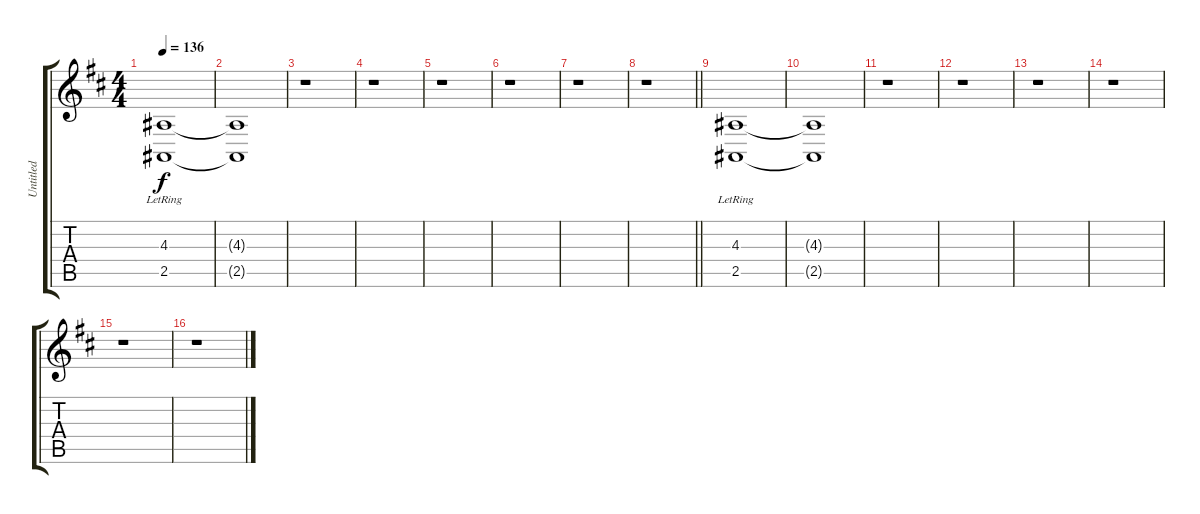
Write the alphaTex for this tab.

\track ("Untitled" "Untitled") {instrument tubularbells}
\staff {score tabs}
\tuning (Eb4 Bb3 Gb3 Db3 Ab2 Db2) {hide}
\ts (4 4)
\tempo 136
\clef g2
\ks d
(4.3{lr} 2.5{lr}).1{dy f} |
(4.3{t} 2.5{t}).1 |
r.1 |
r.1 |
r.1 |
r.1 |
r.1 |
\barLineRight lightlight
r.1 |
(4.3{lr} 2.5{lr}).1 |
(4.3{t} 2.5{t}).1 |
r.1 |
r.1 |
r.1 |
r.1 |
r.1 |
r.1
